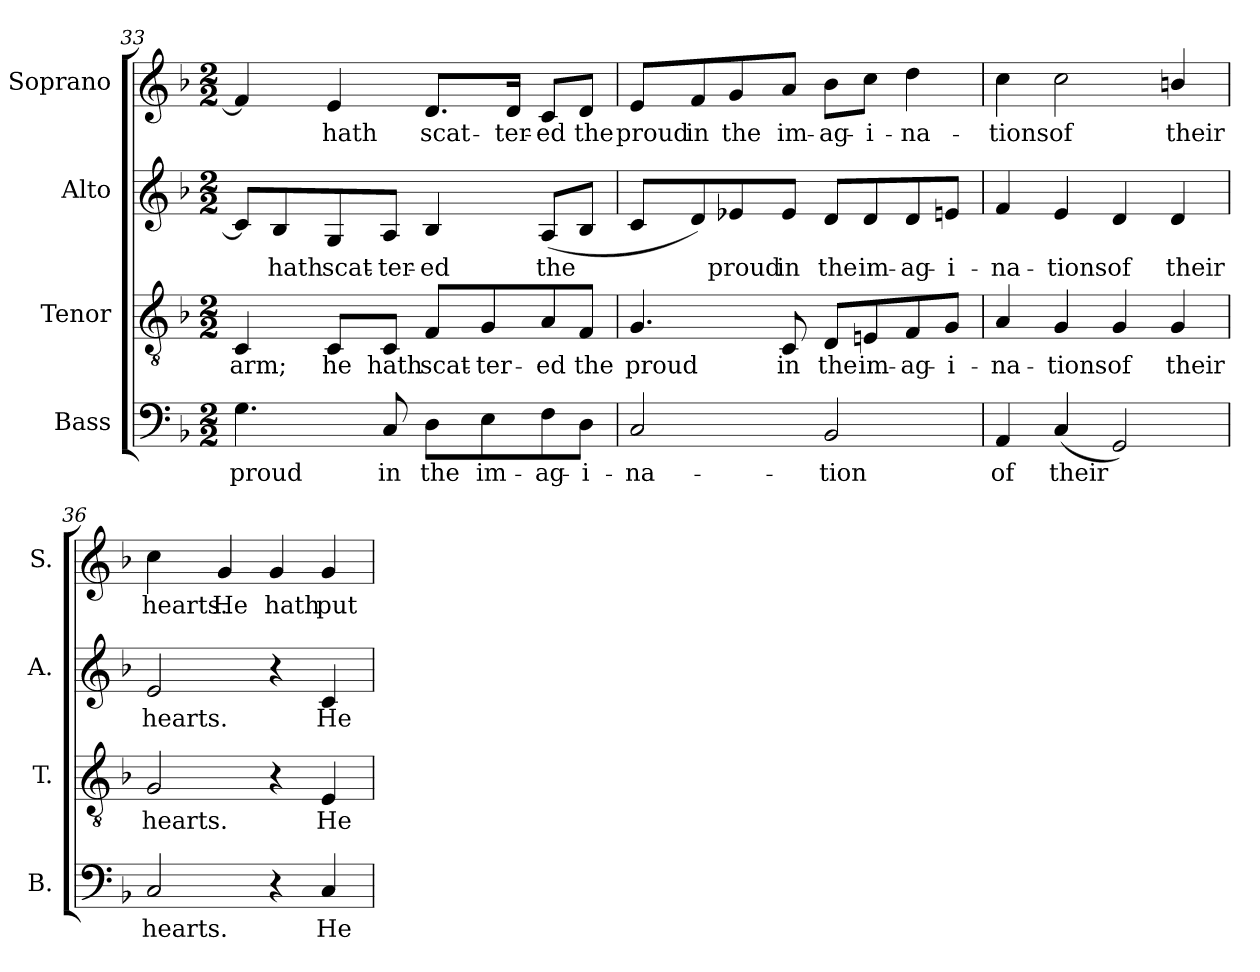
**kern	**text	**kern	**text	**kern	**text	**kern	**text
*part4	*part4	*part3	*part3	*part2	*part2	*part1	*part1
*staff4	*staff4	*staff3	*staff3	*staff2	*staff2	*staff1	*staff1
*I"Bass	*	*I"Tenor	*	*I"Alto	*	*I"Soprano	*
*I'B.	*	*I'T.	*	*I'A.	*	*I'S.	*
*clefF4	*	*clefGv2	*	*clefG2	*	*clefG2	*
*	*	*ITrd7c12	*	*	*	*	*
*k[b-]	*	*k[b-]	*	*k[b-]	*	*k[b-]	*
*F:	*	*F:	*	*F:	*	*F:	*
*M2/2	*	*M2/2	*	*M2/2	*	*M2/2	*
=33	=33	=33	=33	=33	=33	=33	=33
!	!LO:LY:b:color=#000000	!	!	!	!	!	!
!	!	!	!LO:LY:b:color=#000000	!	!	!	!
4.Gi\	proud	4CCi/	arm;	8ci/L]	.	4fi/]	.
!	!	!	!	!	!LO:LY:b:color=#000000	!	!
.	.	.	.	8B-i/	hath	.	.
!	!	!	!LO:LY:b:color=#000000	!	!	!	!
!	!	!	!	!	!LO:LY:b:color=#000000	!	!
!	!	!	!	!	!	!	!LO:LY:b:color=#000000
.	.	8CCi/L	he	8Gi/	scat-	4ei/	hath
!	!LO:LY:b:color=#000000	!	!	!	!	!	!
!	!	!	!LO:LY:b:color=#000000	!	!	!	!
!	!	!	!	!	!LO:LY:b:color=#000000	!	!
8Ci/	in	8CCi/J	hath	8Ai/J	-ter-	.	.
!	!LO:LY:b:color=#000000	!	!	!	!	!	!
!	!	!	!LO:LY:b:color=#000000	!	!	!	!
!	!	!	!	!	!LO:LY:b:color=#000000	!	!
!	!	!	!	!	!	!	!LO:LY:b:color=#000000
8Di\L	the	8FFi/L	scat-	4B-i/	-ed	8.di/L	scat-
!	!LO:LY:b:color=#000000	!	!	!	!	!	!
!	!	!	!LO:LY:b:color=#000000	!	!	!	!
8Ei\	im-	8GGi/	-ter-	.	.	.	.
!	!	!	!	!	!	!	!LO:LY:b:color=#000000
.	.	.	.	.	.	16di/Jk	-ter-
!	!LO:LY:b:color=#000000	!	!	!	!	!	!
!	!	!	!LO:LY:b:color=#000000	!	!	!	!
!	!	!	!	!	!LO:LY:b:color=#000000	!	!
!	!	!	!	!	!	!	!LO:LY:b:color=#000000
8Fi\	-ag-	8AAi/	-ed	(8Ai/L	the	8ci/L	-ed
!	!LO:LY:b:color=#000000	!	!	!	!	!	!
!	!	!	!LO:LY:b:color=#000000	!	!	!	!
!	!	!	!	!	!	!	!LO:LY:b:color=#000000
8Di\J	-i-	8FFi/J	the	8B-i/J	.	8di/J	the
=34	=34	=34	=34	=34	=34	=34	=34
!	!LO:LY:b:color=#000000	!	!	!	!	!	!
!	!	!	!LO:LY:b:color=#000000	!	!	!	!
!	!	!	!	!	!	!	!LO:LY:b:color=#000000
2Ci/	-na-	4.GGi/	proud	8ci/L	.	8ei/L	proud
!	!	!	!	!	!	!	!LO:LY:b:color=#000000
.	.	.	.	8di/)	.	8fi/	in
!	!	!	!	!	!LO:LY:b:color=#000000	!	!
!	!	!	!	!	!	!	!LO:LY:b:color=#000000
.	.	.	.	8e-Xi/	proud	8gi/	the
!	!	!	!LO:LY:b:color=#000000	!	!	!	!
!	!	!	!	!	!LO:LY:b:color=#000000	!	!
!	!	!	!	!	!	!	!LO:LY:b:color=#000000
.	.	8CCi/	in	8e-i/J	in	8ai/J	im-
!	!LO:LY:b:color=#000000	!	!	!	!	!	!
!	!	!	!LO:LY:b:color=#000000	!	!	!	!
!	!	!	!	!	!LO:LY:b:color=#000000	!	!
!	!	!	!	!	!	!	!LO:LY:b:color=#000000
2BB-i/	-tion	8DDi/L	the	8di/L	the	8b-i\L	-ag-
!	!	!	!LO:LY:b:color=#000000	!	!	!	!
!	!	!	!	!	!LO:LY:b:color=#000000	!	!
!	!	!	!	!	!	!	!LO:LY:b:color=#000000
.	.	8EEni/	im-	8di/	im-	8cci\J	-i-
!	!	!	!LO:LY:b:color=#000000	!	!	!	!
!	!	!	!	!	!LO:LY:b:color=#000000	!	!
!	!	!	!	!	!	!	!LO:LY:b:color=#000000
.	.	8FFi/	-ag-	8di/	-ag-	4ddi\	-na-
!	!	!	!LO:LY:b:color=#000000	!	!	!	!
!	!	!	!	!	!LO:LY:b:color=#000000	!	!
.	.	8GGi/J	-i-	8eni/J	-i-	.	.
!!LO:LB:g=z
=35	=35	=35	=35	=35	=35	=35	=35
!	!LO:LY:b:color=#000000	!	!	!	!	!	!
!	!	!	!LO:LY:b:color=#000000	!	!	!	!
!	!	!	!	!	!LO:LY:b:color=#000000	!	!
!	!	!	!	!	!	!	!LO:LY:b:color=#000000
4AAi/	of	4AAi/	-na-	4fi/	-na-	4cci\	-tions
!	!LO:LY:b:color=#000000	!	!	!	!	!	!
!	!	!	!LO:LY:b:color=#000000	!	!	!	!
!	!	!	!	!	!LO:LY:b:color=#000000	!	!
!	!	!	!	!	!	!	!LO:LY:b:color=#000000
(4Ci/	their	4GGi/	-tions	4ei/	-tions	2cci\	of
!	!	!	!LO:LY:b:color=#000000	!	!	!	!
!	!	!	!	!	!LO:LY:b:color=#000000	!	!
2GGi/)	.	4GGi/	of	4di/	of	.	.
!	!	!	!LO:LY:b:color=#000000	!	!	!	!
!	!	!	!	!	!LO:LY:b:color=#000000	!	!
!	!	!	!	!	!	!	!LO:LY:b:color=#000000
.	.	4GGi/	their	4di/	their	4bni/	their
=36	=36	=36	=36	=36	=36	=36	=36
!	!LO:LY:b:color=#000000	!	!	!	!	!	!
!	!	!	!LO:LY:b:color=#000000	!	!	!	!
!	!	!	!	!	!LO:LY:b:color=#000000	!	!
!	!	!	!	!	!	!	!LO:LY:b:color=#000000
2Ci/	hearts.	2GGi/	hearts.	2ei/	hearts.	4cci\	hearts.
!	!	!	!	!	!	!	!LO:LY:b:color=#000000
.	.	.	.	.	.	4gi/	He
!	!	!	!	!	!	!	!LO:LY:b:color=#000000
4r	.	4r	.	4r	.	4gi/	hath
!	!LO:LY:b:color=#000000	!	!	!	!	!	!
!	!	!	!LO:LY:b:color=#000000	!	!	!	!
!	!	!	!	!	!LO:LY:b:color=#000000	!	!
!	!	!	!	!	!	!	!LO:LY:b:color=#000000
4Ci/	He	4EEi/	He	4ci/	He	4gi/	put
=	=	=	=	=	=	=	=
*-	*-	*-	*-	*-	*-	*-	*-
